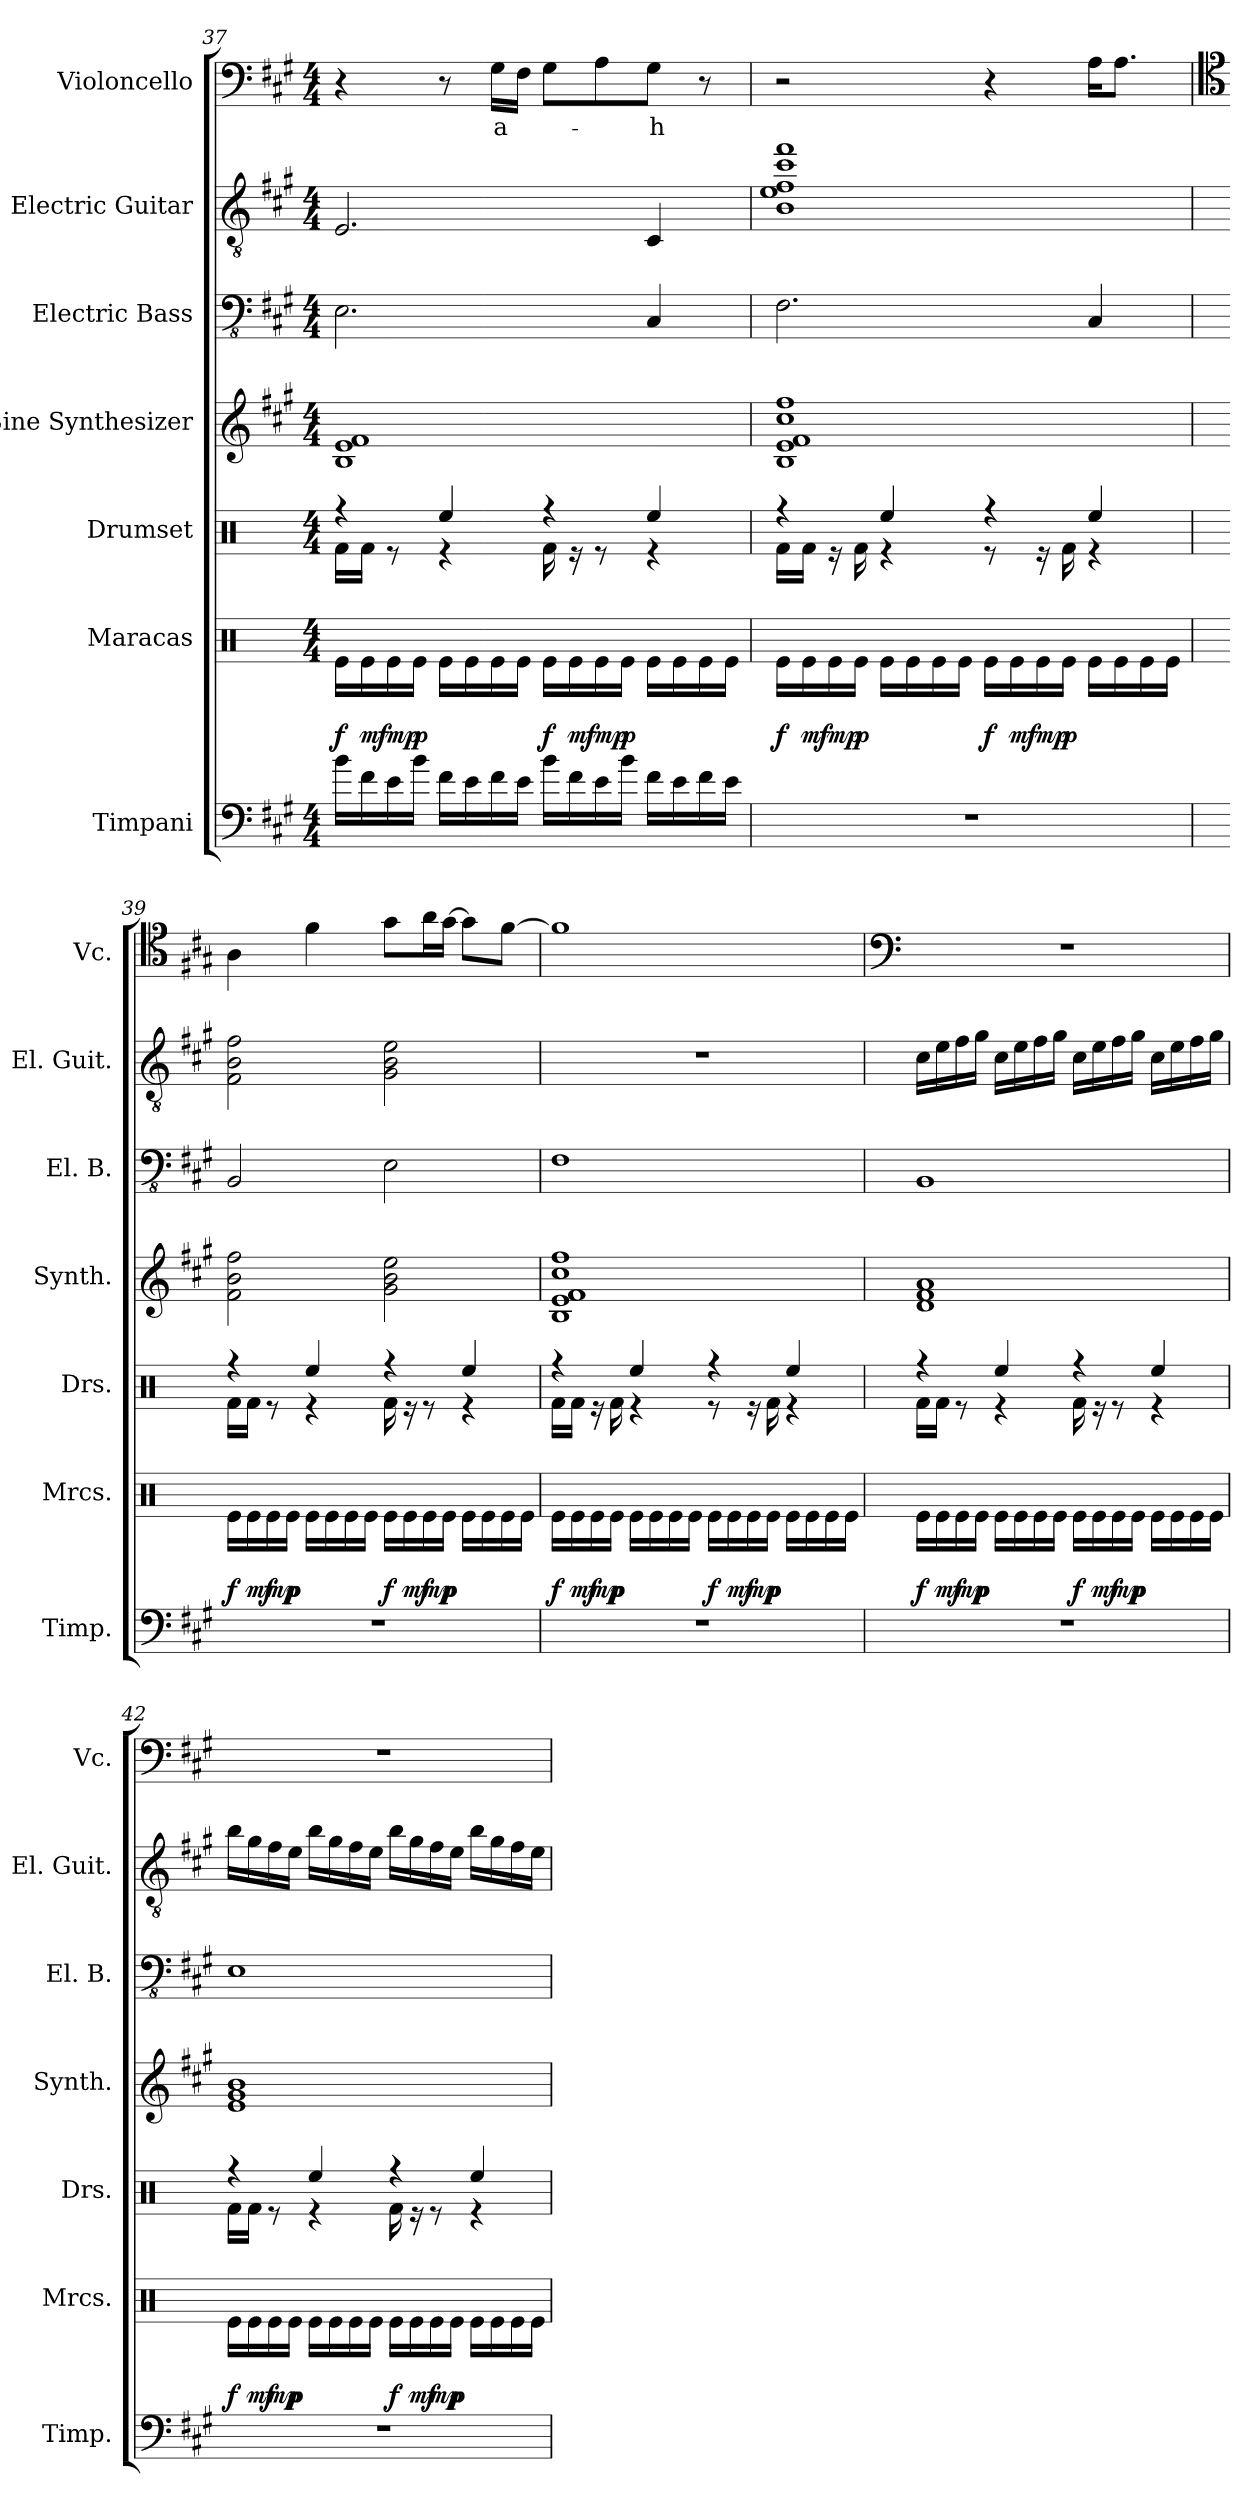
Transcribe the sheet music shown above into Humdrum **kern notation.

**kern	**kern	**dynam	**kern	**kern	**kern	**kern	**kern	**text
*part7	*part6	*part6	*part5	*part4	*part3	*part2	*part1	*part1
*staff7	*staff6	*staff6	*staff5	*staff4	*staff3	*staff2	*staff1	*staff1
*I"Timpani	*I"Maracas	*	*I"Drumset	*I"Sine Synthesizer	*I"Electric Bass	*I"Electric Guitar	*I"Violoncello	*
*I'Timp.	*I'Mrcs.	*	*I'Drs.	*I'Synth.	*I'El. B.	*I'El. Guit.	*I'Vc.	*
!!LO:PB:g=z
*clefF4	*clefX	*	*clefX	*clefG2	*clefFv4	*clefGv2	*clefF4	*
*k[f#c#g#]	*k[]	*	*k[]	*k[f#c#g#]	*k[f#c#g#]	*k[f#c#g#]	*k[f#c#g#]	*
*M4/4	*M4/4	*	*M4/4	*M4/4	*M4/4	*M4/4	*M4/4	*
=37	=37	=37	=37	=37	=37	=37	=37	=37
*	*	*	*^	*	*	*	*	*
!	!	!LO:DY:b	!	!	!	!	!	!	!
16b\LL	16Re\LL	f	4r	16Rf\LL	1B 1e 1f#	2.EE\	2.E/	4r	.
!	!	!LO:DY:b	!	!	!	!	!	!	!
16f#\	16Re\	mf	.	16Rf\JJ	.	.	.	.	.
!	!	!LO:DY:b	!	!	!	!	!	!	!
16e\	16Re\	mp	.	8r	.	.	.	.	.
!	!	!LO:DY:b	!	!	!	!	!	!	!
16b\JJ	16Re\JJ	p	.	.	.	.	.	.	.
16f#\LL	16Re\LL	.	4Ree/	4r	.	.	.	8r	.
16e\	16Re\	.	.	.	.	.	.	.	.
!	!	!	!	!	!	!	!	!	!LO:LY:b
16f#\	16Re\	.	.	.	.	.	.	16G#\LL	a-
16e\JJ	16Re\JJ	.	.	.	.	.	.	16F#\JJ	.
!	!	!LO:DY:b	!	!	!	!	!	!	!
16b\LL	16Re\LL	f	4r	16Rf\	.	.	.	8G#\L	.
!	!	!LO:DY:b	!	!	!	!	!	!	!
16f#\	16Re\	mf	.	16r	.	.	.	.	.
!	!	!LO:DY:b	!	!	!	!	!	!	!
16e\	16Re\	mp	.	8r	.	.	.	8A\	.
!	!	!LO:DY:b	!	!	!	!	!	!	!
16b\JJ	16Re\JJ	p	.	.	.	.	.	.	.
!	!	!	!	!	!	!	!	!	!LO:LY:b
16f#\LL	16Re\LL	.	4Ree/	4r	.	4CC#/	4C#/	8G#\J	-h
16e\	16Re\	.	.	.	.	.	.	.	.
16f#\	16Re\	.	.	.	.	.	.	8r	.
16e\JJ	16Re\JJ	.	.	.	.	.	.	.	.
!!LO:PB:g=z
=38	=38	=38	=38	=38	=38	=38	=38	=38	=38
!	!	!LO:DY:b	!	!	!	!	!	!	!
1r	16Re\LL	f	4r	16Rf\LL	1B 1e 1f# 1cc# 1ff#	2.FF#\	1B 1e 1f# 1cc# 1ff#	2r	.
!	!	!LO:DY:b	!	!	!	!	!	!	!
.	16Re\	mf	.	16Rf\JJ	.	.	.	.	.
!	!	!LO:DY:b	!	!	!	!	!	!	!
.	16Re\	mp	.	16r	.	.	.	.	.
!	!	!LO:DY:b	!	!	!	!	!	!	!
.	16Re\JJ	p	.	16Rf\	.	.	.	.	.
.	16Re\LL	.	4Ree/	4r	.	.	.	.	.
.	16Re\	.	.	.	.	.	.	.	.
.	16Re\	.	.	.	.	.	.	.	.
.	16Re\JJ	.	.	.	.	.	.	.	.
!	!	!LO:DY:b	!	!	!	!	!	!	!
.	16Re\LL	f	4r	8r	.	.	.	4r	.
!	!	!LO:DY:b	!	!	!	!	!	!	!
.	16Re\	mf	.	.	.	.	.	.	.
!	!	!LO:DY:b	!	!	!	!	!	!	!
.	16Re\	mp	.	16r	.	.	.	.	.
!	!	!LO:DY:b	!	!	!	!	!	!	!
.	16Re\JJ	p	.	16Rf\	.	.	.	.	.
.	16Re\LL	.	4Ree/	4r	.	4CC#/	.	16A\KL	.
.	16Re\	.	.	.	.	.	.	8.A\J	.
.	16Re\	.	.	.	.	.	.	.	.
.	16Re\JJ	.	.	.	.	.	.	.	.
=39	=39	=39	=39	=39	=39	=39	=39	=39	=39
*	*	*	*	*	*	*	*	*clefC4	*
!	!	!LO:DY:b	!	!	!	!	!	!	!
1r	16Re\LL	f	4r	16Rf\LL	2f#\ 2b\ 2ff#\	2BBB/	2F#\ 2B\ 2f#\	4A\	.
!	!	!LO:DY:b	!	!	!	!	!	!	!
.	16Re\	mf	.	16Rf\JJ	.	.	.	.	.
!	!	!LO:DY:b	!	!	!	!	!	!	!
.	16Re\	mp	.	8r	.	.	.	.	.
!	!	!LO:DY:b	!	!	!	!	!	!	!
.	16Re\JJ	p	.	.	.	.	.	.	.
.	16Re\LL	.	4Ree/	4r	.	.	.	4f#\	.
.	16Re\	.	.	.	.	.	.	.	.
.	16Re\	.	.	.	.	.	.	.	.
.	16Re\JJ	.	.	.	.	.	.	.	.
!	!	!LO:DY:b	!	!	!	!	!	!	!
.	16Re\LL	f	4r	16Rf\	2g#\ 2b\ 2ee\	2EE\	2G#\ 2B\ 2e\	8g#\L	.
!	!	!LO:DY:b	!	!	!	!	!	!	!
.	16Re\	mf	.	16r	.	.	.	.	.
!	!	!LO:DY:b	!	!	!	!	!	!	!
.	16Re\	mp	.	8r	.	.	.	16a\L	.
!	!	!LO:DY:b	!	!	!	!	!	!	!
.	16Re\JJ	p	.	.	.	.	.	[16g#\JJ	.
.	16Re\LL	.	4Ree/	4r	.	.	.	8g#\L]	.
.	16Re\	.	.	.	.	.	.	.	.
.	16Re\	.	.	.	.	.	.	[8f#\J	.
.	16Re\JJ	.	.	.	.	.	.	.	.
!!LO:PB:g=z
=40	=40	=40	=40	=40	=40	=40	=40	=40	=40
!	!	!LO:DY:b	!	!	!	!	!	!	!
1r	16Re\LL	f	4r	16Rf\LL	1B 1e 1f# 1cc# 1ff#	1FF#	1r	1f#]	.
!	!	!LO:DY:b	!	!	!	!	!	!	!
.	16Re\	mf	.	16Rf\JJ	.	.	.	.	.
!	!	!LO:DY:b	!	!	!	!	!	!	!
.	16Re\	mp	.	16r	.	.	.	.	.
!	!	!LO:DY:b	!	!	!	!	!	!	!
.	16Re\JJ	p	.	16Rf\	.	.	.	.	.
.	16Re\LL	.	4Ree/	4r	.	.	.	.	.
.	16Re\	.	.	.	.	.	.	.	.
.	16Re\	.	.	.	.	.	.	.	.
.	16Re\JJ	.	.	.	.	.	.	.	.
!	!	!LO:DY:b	!	!	!	!	!	!	!
.	16Re\LL	f	4r	8r	.	.	.	.	.
!	!	!LO:DY:b	!	!	!	!	!	!	!
.	16Re\	mf	.	.	.	.	.	.	.
!	!	!LO:DY:b	!	!	!	!	!	!	!
.	16Re\	mp	.	16r	.	.	.	.	.
!	!	!LO:DY:b	!	!	!	!	!	!	!
.	16Re\JJ	p	.	16Rf\	.	.	.	.	.
.	16Re\LL	.	4Ree/	4r	.	.	.	.	.
.	16Re\	.	.	.	.	.	.	.	.
.	16Re\	.	.	.	.	.	.	.	.
.	16Re\JJ	.	.	.	.	.	.	.	.
=41	=41	=41	=41	=41	=41	=41	=41	=41	=41
*	*	*	*	*	*	*	*	*clefF4	*
!	!	!LO:DY:b	!	!	!	!	!	!	!
1r	16Re\LL	f	4r	16Rf\LL	1d 1f# 1a	1BBB	16c#\LL	1r	.
!	!	!LO:DY:b	!	!	!	!	!	!	!
.	16Re\	mf	.	16Rf\JJ	.	.	16e\	.	.
!	!	!LO:DY:b	!	!	!	!	!	!	!
.	16Re\	mp	.	8r	.	.	16f#\	.	.
!	!	!LO:DY:b	!	!	!	!	!	!	!
.	16Re\JJ	p	.	.	.	.	16g#\JJ	.	.
.	16Re\LL	.	4Ree/	4r	.	.	16c#\LL	.	.
.	16Re\	.	.	.	.	.	16e\	.	.
.	16Re\	.	.	.	.	.	16f#\	.	.
.	16Re\JJ	.	.	.	.	.	16g#\JJ	.	.
!	!	!LO:DY:b	!	!	!	!	!	!	!
.	16Re\LL	f	4r	16Rf\	.	.	16c#\LL	.	.
!	!	!LO:DY:b	!	!	!	!	!	!	!
.	16Re\	mf	.	16r	.	.	16e\	.	.
!	!	!LO:DY:b	!	!	!	!	!	!	!
.	16Re\	mp	.	8r	.	.	16f#\	.	.
!	!	!LO:DY:b	!	!	!	!	!	!	!
.	16Re\JJ	p	.	.	.	.	16g#\JJ	.	.
.	16Re\LL	.	4Ree/	4r	.	.	16c#\LL	.	.
.	16Re\	.	.	.	.	.	16e\	.	.
.	16Re\	.	.	.	.	.	16f#\	.	.
.	16Re\JJ	.	.	.	.	.	16g#\JJ	.	.
!!LO:PB:g=z
=42	=42	=42	=42	=42	=42	=42	=42	=42	=42
!	!	!LO:DY:b	!	!	!	!	!	!	!
1r	16Re\LL	f	4r	16Rf\LL	1e 1g# 1b	1EE	16b\LL	1r	.
!	!	!LO:DY:b	!	!	!	!	!	!	!
.	16Re\	mf	.	16Rf\JJ	.	.	16g#\	.	.
!	!	!LO:DY:b	!	!	!	!	!	!	!
.	16Re\	mp	.	8r	.	.	16f#\	.	.
!	!	!LO:DY:b	!	!	!	!	!	!	!
.	16Re\JJ	p	.	.	.	.	16e\JJ	.	.
.	16Re\LL	.	4Ree/	4r	.	.	16b\LL	.	.
.	16Re\	.	.	.	.	.	16g#\	.	.
.	16Re\	.	.	.	.	.	16f#\	.	.
.	16Re\JJ	.	.	.	.	.	16e\JJ	.	.
!	!	!LO:DY:b	!	!	!	!	!	!	!
.	16Re\LL	f	4r	16Rf\	.	.	16b\LL	.	.
!	!	!LO:DY:b	!	!	!	!	!	!	!
.	16Re\	mf	.	16r	.	.	16g#\	.	.
!	!	!LO:DY:b	!	!	!	!	!	!	!
.	16Re\	mp	.	8r	.	.	16f#\	.	.
!	!	!LO:DY:b	!	!	!	!	!	!	!
.	16Re\JJ	p	.	.	.	.	16e\JJ	.	.
.	16Re\LL	.	4Ree/	4r	.	.	16b\LL	.	.
.	16Re\	.	.	.	.	.	16g#\	.	.
.	16Re\	.	.	.	.	.	16f#\	.	.
.	16Re\JJ	.	.	.	.	.	16e\JJ	.	.
*	*	*	*v	*v	*	*	*	*	*
=	=	=	=	=	=	=	=	=
*-	*-	*-	*-	*-	*-	*-	*-	*-
